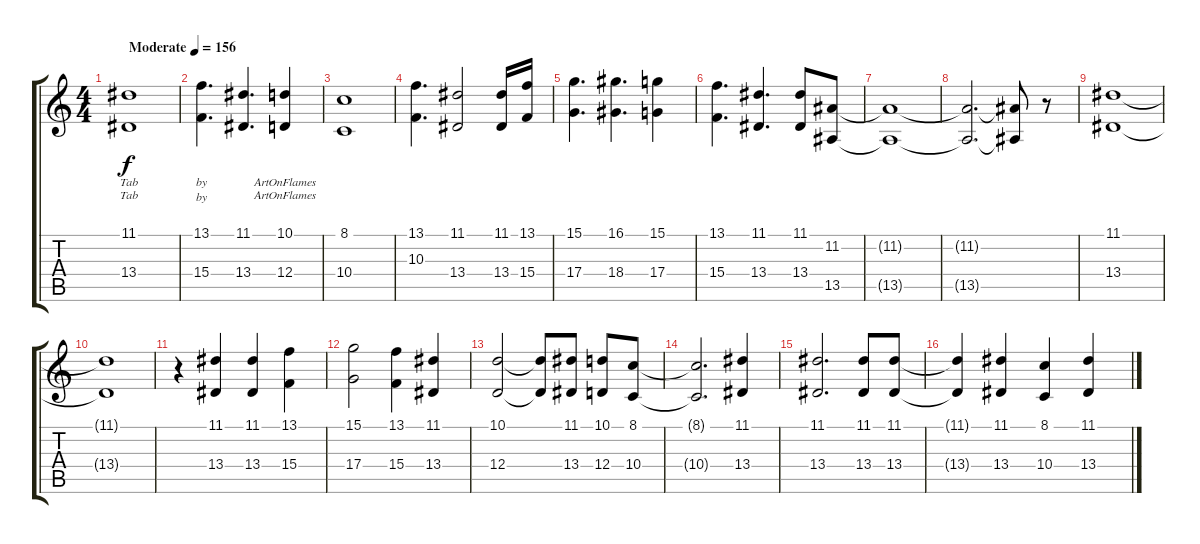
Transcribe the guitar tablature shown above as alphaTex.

\track "" {instrument acousticgrandpiano}
\staff {score tabs}
\tuning (E4 B3 G3 D3 A2 E2) {hide}
\ts (4 4)
\tempo (156 "Moderate")
\clef g2
\ks c
(11.1 13.4).1{lyrics (0 "Tab") lyrics (1 "Tab") lyrics (2 "") lyrics (3 "") lyrics (4 "") dy f instrument acousticgrandpiano} |
(13.1 15.4).4{d lyrics (0 "by") lyrics (1 "by") lyrics (2 "") lyrics (3 "") lyrics (4 "")} (11.1 13.4).4{d lyrics (0 "") lyrics (1 "") lyrics (2 "") lyrics (3 "") lyrics (4 "")} (10.1 12.4).4{lyrics (0 "ArtOnFlames") lyrics (1 "ArtOnFlames") lyrics (2 "") lyrics (3 "") lyrics (4 "")} |
(8.1 10.4).1 |
(13.1 10.3).4{d} (11.1 13.4).2 (11.1 13.4).16 (13.1 15.4).16 |
(15.1 17.4).4{d} (16.1 18.4).4{d} (15.1 17.4).4 |
(13.1 15.4).4{d} (11.1 13.4).4{d} (11.1 13.4).8 (11.2 13.5).8 |
(11.2{t} 13.5{t}).1 |
(11.2{t} 13.5{t}).2{d} (11.2{t} 13.5{t}).8 r.8 |
(11.1 13.4).1 |
(11.1{t} 13.4{t}).1 |
r.4 (11.1 13.4).4 (11.1 13.4).4 (13.1 15.4).4 |
(15.1 17.4).2 (13.1 15.4).4 (11.1 13.4).4 |
(10.1 12.4).2 (10.1{t} 12.4{t}).8 (11.1 13.4).8 (10.1 12.4).8 (8.1 10.4).8 |
(8.1{t} 10.4{t}).2{d} (11.1 13.4).4 |
(11.1 13.4).2{d} (11.1 13.4).8 (11.1 13.4).8 |
(11.1{t} 13.4{t}).4 (11.1 13.4).4 (8.1 10.4).4 (11.1 13.4).4
